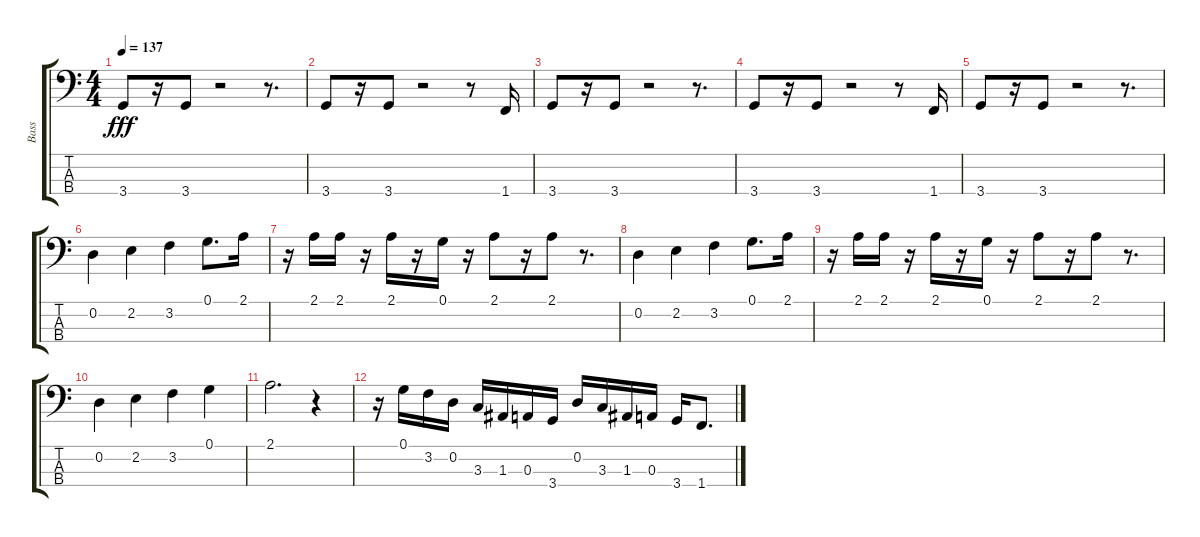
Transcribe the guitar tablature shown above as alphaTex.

\track ("Bass" "Bass") {instrument slapbass1}
\staff {score tabs}
\tuning (G2 D2 A1 E1) {hide}
\ts (4 4)
\tempo 137
\clef f4
\ks c
3.4.8{dy fff} r.16 3.4.8 r.2 r.8{d} |
3.4.8 r.16 3.4.8 r.2 r.8 1.4.16 |
3.4.8 r.16 3.4.8 r.2 r.8{d} |
3.4.8 r.16 3.4.8 r.2 r.8 1.4.16 |
3.4.8 r.16 3.4.8 r.2 r.8{d} |
0.2.4 2.2.4 3.2.4 0.1.8{d} 2.1.16 |
r.16 2.1.16 2.1.16 r.16 2.1.16 r.16 0.1.16 r.16 2.1.8 r.16 2.1.8 r.8{d} |
0.2.4 2.2.4 3.2.4 0.1.8{d} 2.1.16 |
r.16 2.1.16 2.1.16 r.16 2.1.16 r.16 0.1.16 r.16 2.1.8 r.16 2.1.8 r.8{d} |
0.2.4 2.2.4 3.2.4 0.1.4 |
2.1.2{d} r.4 |
r.16 0.1.16 3.2.16 0.2.16 3.3.16 1.3.16 0.3.16 3.4.16 0.2.16 3.3.16 1.3.16 0.3.16 3.4.16 1.4.8{d}
